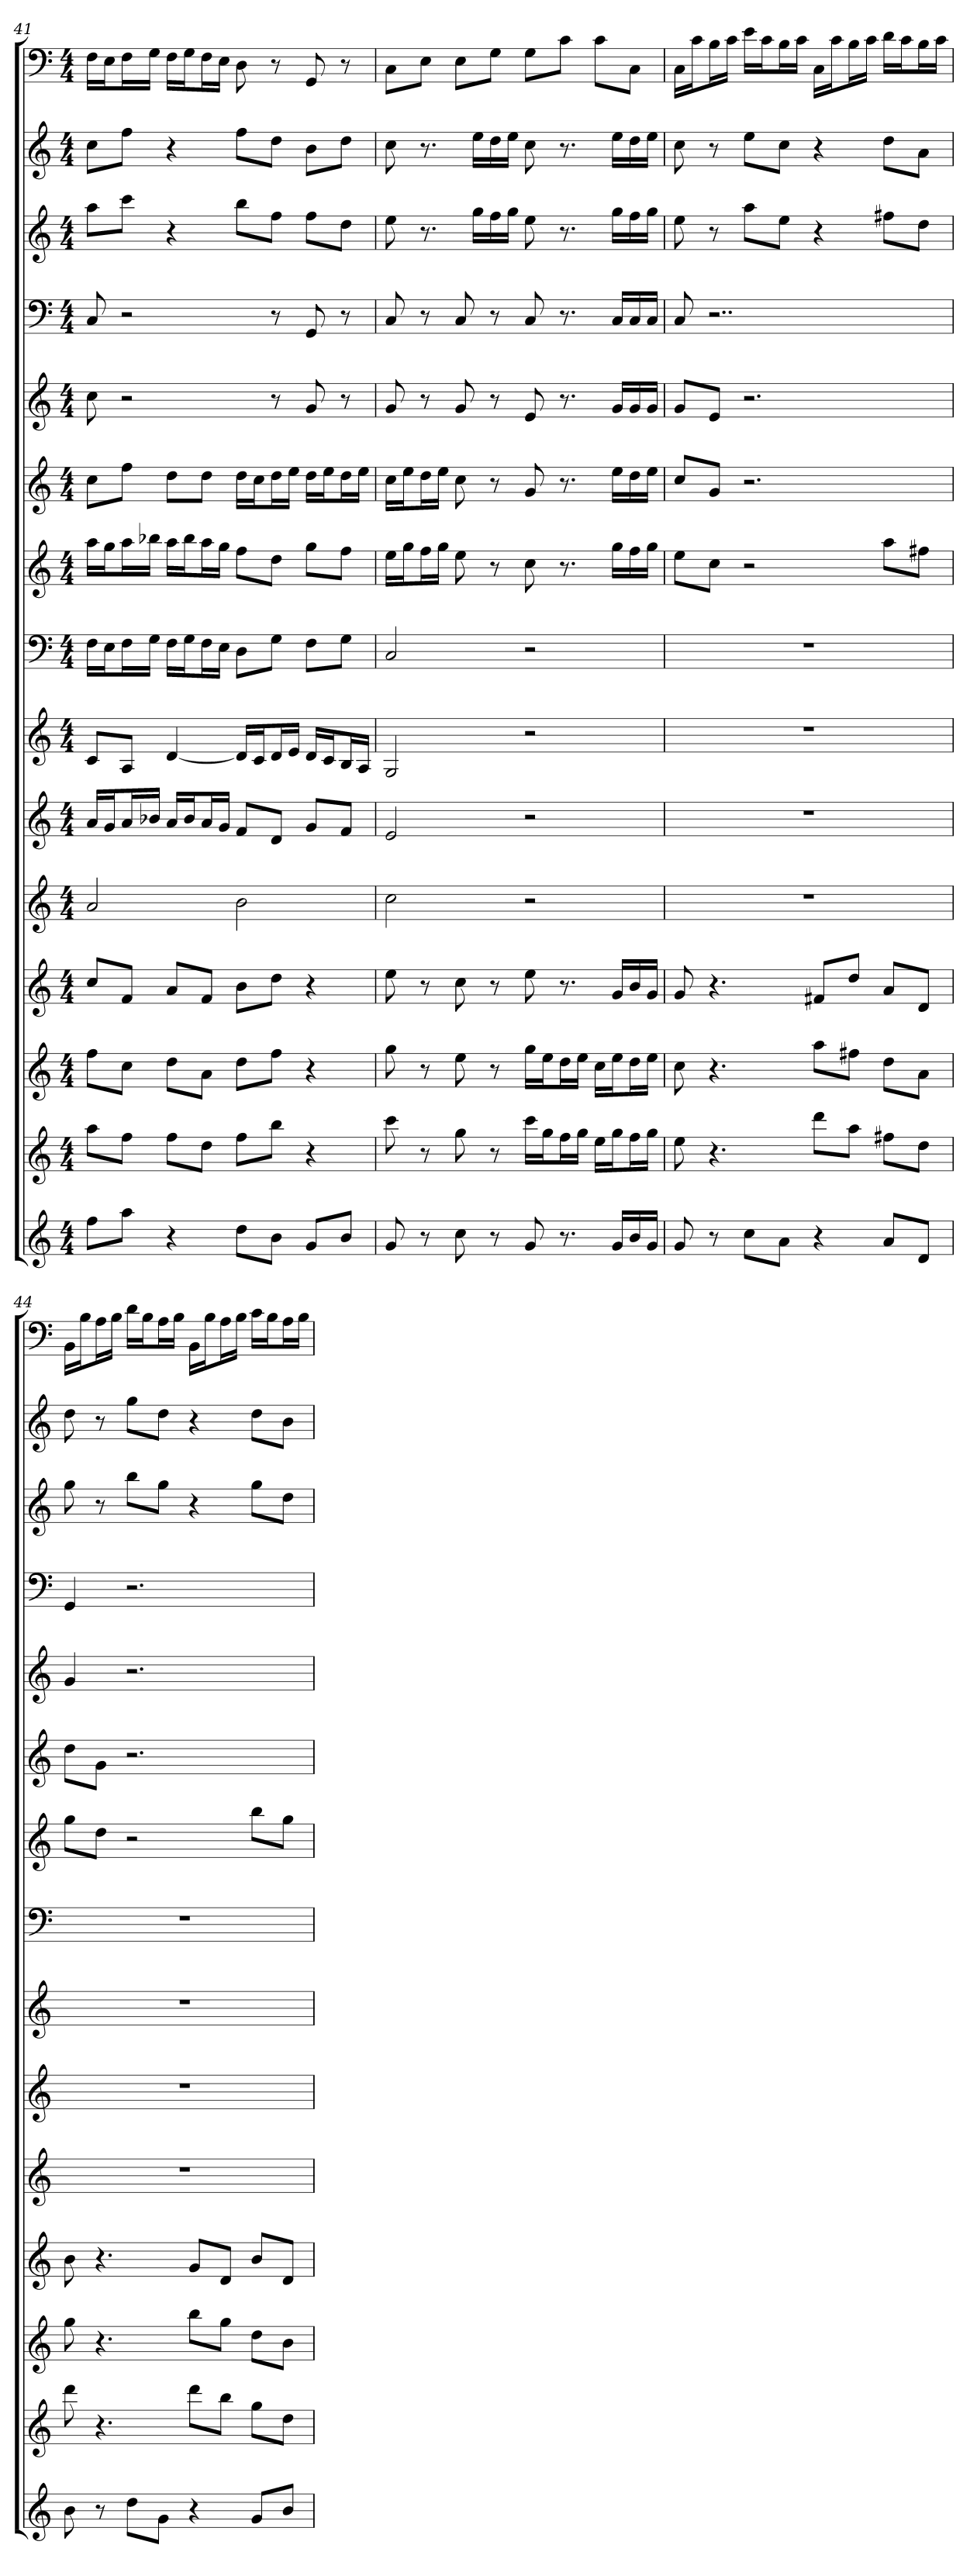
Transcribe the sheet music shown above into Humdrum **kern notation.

**kern	**kern	**kern	**kern	**kern	**kern	**kern	**kern	**kern	**kern	**kern	**kern	**kern	**kern	**kern
*part15	*part14	*part13	*part12	*part11	*part10	*part9	*part8	*part7	*part6	*part5	*part4	*part3	*part2	*part1
*staff15	*staff14	*staff13	*staff12	*staff11	*staff10	*staff9	*staff8	*staff7	*staff6	*staff5	*staff4	*staff3	*staff2	*staff1
*k[]	*k[]	*k[]	*k[]	*k[]	*k[]	*k[]	*k[]	*k[]	*k[]	*k[]	*k[]	*k[]	*k[]	*k[]
*C:	*C:	*C:	*C:	*C:	*C:	*C:	*C:	*C:	*C:	*C:	*C:	*C:	*C:	*C:
*M4/4	*M4/4	*M4/4	*M4/4	*M4/4	*M4/4	*M4/4	*M4/4	*M4/4	*M4/4	*M4/4	*M4/4	*M4/4	*M4/4	*M4/4
=41	=41	=41	=41	=41	=41	=41	=41	=41	=41	=41	=41	=41	=41	=41
8ffL	8aaL	8ffL	8ccL	2a	16aLL	8cL	16FLL	16aaLL	8ccL	8cc	8C	8aaL	8ccL	16FLL
.	.	.	.	.	16gJ	.	16EJ	16ggJ	.	.	.	.	.	16EJ
8aaJ	8ffJ	8ccJ	8fJ	.	16aL	8AJ	16FL	16aaL	8ffJ	2r	2r	8cccJ	8ffJ	16FL
.	.	.	.	.	16b-XJJ	.	16GJJ	16bb-XJJ	.	.	.	.	.	16GJJ
4r	8ffL	8ddL	8aL	.	16aLL	[4d	16FLL	16aaLL	8ddL	.	.	4r	4r	16FLL
.	.	.	.	.	16b-J	.	16GJ	16bb-J	.	.	.	.	.	16GJ
.	8ddJ	8aJ	8fJ	.	16aL	.	16FL	16aaL	8ddJ	.	.	.	.	16FL
.	.	.	.	.	16gJJ	.	16EJJ	16ggJJ	.	.	.	.	.	16EJJ
8ddL	8ffL	8ddL	8bL	2b	8fL	16dLL]	8DL	8ffL	16ddLL	.	.	8bbL	8ffL	8D
.	.	.	.	.	.	16cJ	.	.	16ccJ	.	.	.	.	.
8bJ	8bbJ	8ffJ	8ddJ	.	8dJ	16dL	8GJ	8ddJ	16ddL	8r	8r	8ffJ	8ddJ	8r
.	.	.	.	.	.	16eJJ	.	.	16eeJJ	.	.	.	.	.
8gL	4r	4r	4r	.	8gL	16dLL	8FL	8ggL	16ddLL	8g	8GG	8ffL	8bL	8GG
.	.	.	.	.	.	16cJ	.	.	16eeJ	.	.	.	.	.
8bJ	.	.	.	.	8fJ	16BL	8GJ	8ffJ	16ddL	8r	8r	8ddJ	8ddJ	8r
.	.	.	.	.	.	16AJJ	.	.	16eeJJ	.	.	.	.	.
=42	=42	=42	=42	=42	=42	=42	=42	=42	=42	=42	=42	=42	=42	=42
8g	8ccc	8gg	8ee	2cc	2e	2G	2C	16eeLL	16ccLL	8g	8C	8ee	8cc	8CL
.	.	.	.	.	.	.	.	16ggJ	16eeJ	.	.	.	.	.
8r	8r	8r	8r	.	.	.	.	16ffL	16ddL	8r	8r	8.r	8.r	8EJ
.	.	.	.	.	.	.	.	16ggJJ	16eeJJ	.	.	.	.	.
8cc	8gg	8ee	8cc	.	.	.	.	8ee	8cc	8g	8C	.	.	8EL
.	.	.	.	.	.	.	.	.	.	.	.	16ggLL	16eeLL	.
8r	8r	8r	8r	.	.	.	.	8r	8r	8r	8r	16ff	16dd	8GJ
.	.	.	.	.	.	.	.	.	.	.	.	16ggJJ	16eeJJ	.
8g	16cccLL	16ggLL	8ee	2r	2r	2r	2r	8cc	8g	8e	8C	8ee	8cc	8GL
.	16ggJ	16eeJ	.	.	.	.	.	.	.	.	.	.	.	.
8.r	16ffL	16ddL	8.r	.	.	.	.	8.r	8.r	8.r	8.r	8.r	8.r	8cJ
.	16ggJJ	16eeJJ	.	.	.	.	.	.	.	.	.	.	.	.
.	16eeLL	16ccLL	.	.	.	.	.	.	.	.	.	.	.	8cL
16gLL	16ggJ	16eeJ	16gLL	.	.	.	.	16ggLL	16eeLL	16gLL	16CLL	16ggLL	16eeLL	.
16b	16ffL	16ddL	16b	.	.	.	.	16ff	16dd	16g	16C	16ff	16dd	8CJ
16gJJ	16ggJJ	16eeJJ	16gJJ	.	.	.	.	16ggJJ	16eeJJ	16gJJ	16CJJ	16ggJJ	16eeJJ	.
=43	=43	=43	=43	=43	=43	=43	=43	=43	=43	=43	=43	=43	=43	=43
8g	8ee	8cc	8g	1r	1r	1r	1r	8eeL	8ccL	8gL	8C	8ee	8cc	16CLL
.	.	.	.	.	.	.	.	.	.	.	.	.	.	16cJ
8r	4.r	4.r	4.r	.	.	.	.	8ccJ	8gJ	8eJ	2..r	8r	8r	16BL
.	.	.	.	.	.	.	.	.	.	.	.	.	.	16cJJ
8ccL	.	.	.	.	.	.	.	2r	2.r	2.r	.	8aaL	8eeL	16eLL
.	.	.	.	.	.	.	.	.	.	.	.	.	.	16cJ
8aJ	.	.	.	.	.	.	.	.	.	.	.	8eeJ	8ccJ	16BL
.	.	.	.	.	.	.	.	.	.	.	.	.	.	16cJJ
4r	8dddL	8aaL	8f#XL	.	.	.	.	.	.	.	.	4r	4r	16CLL
.	.	.	.	.	.	.	.	.	.	.	.	.	.	16cJ
.	8aaJ	8ff#XJ	8ddJ	.	.	.	.	.	.	.	.	.	.	16BL
.	.	.	.	.	.	.	.	.	.	.	.	.	.	16cJJ
8aL	8ff#XL	8ddL	8aL	.	.	.	.	8aaL	.	.	.	8ff#XL	8ddL	16dLL
.	.	.	.	.	.	.	.	.	.	.	.	.	.	16cJ
8dJ	8ddJ	8aJ	8dJ	.	.	.	.	8ff#XJ	.	.	.	8ddJ	8aJ	16BL
.	.	.	.	.	.	.	.	.	.	.	.	.	.	16cJJ
=44	=44	=44	=44	=44	=44	=44	=44	=44	=44	=44	=44	=44	=44	=44
8b	8ddd	8gg	8b	1r	1r	1r	1r	8ggL	8ddL	4g	4GG	8gg	8dd	16BBLL
.	.	.	.	.	.	.	.	.	.	.	.	.	.	16BJ
8r	4.r	4.r	4.r	.	.	.	.	8ddJ	8gJ	.	.	8r	8r	16AL
.	.	.	.	.	.	.	.	.	.	.	.	.	.	16BJJ
8ddL	.	.	.	.	.	.	.	2r	2.r	2.r	2.r	8bbL	8ggL	16dLL
.	.	.	.	.	.	.	.	.	.	.	.	.	.	16BJ
8gJ	.	.	.	.	.	.	.	.	.	.	.	8ggJ	8ddJ	16AL
.	.	.	.	.	.	.	.	.	.	.	.	.	.	16BJJ
4r	8dddL	8bbL	8gL	.	.	.	.	.	.	.	.	4r	4r	16BBLL
.	.	.	.	.	.	.	.	.	.	.	.	.	.	16BJ
.	8bbJ	8ggJ	8dJ	.	.	.	.	.	.	.	.	.	.	16AL
.	.	.	.	.	.	.	.	.	.	.	.	.	.	16BJJ
8gL	8ggL	8ddL	8bL	.	.	.	.	8bbL	.	.	.	8ggL	8ddL	16cLL
.	.	.	.	.	.	.	.	.	.	.	.	.	.	16BJ
8bJ	8ddJ	8bJ	8dJ	.	.	.	.	8ggJ	.	.	.	8ddJ	8bJ	16AL
.	.	.	.	.	.	.	.	.	.	.	.	.	.	16BJJ
=	=	=	=	=	=	=	=	=	=	=	=	=	=	=
*-	*-	*-	*-	*-	*-	*-	*-	*-	*-	*-	*-	*-	*-	*-
